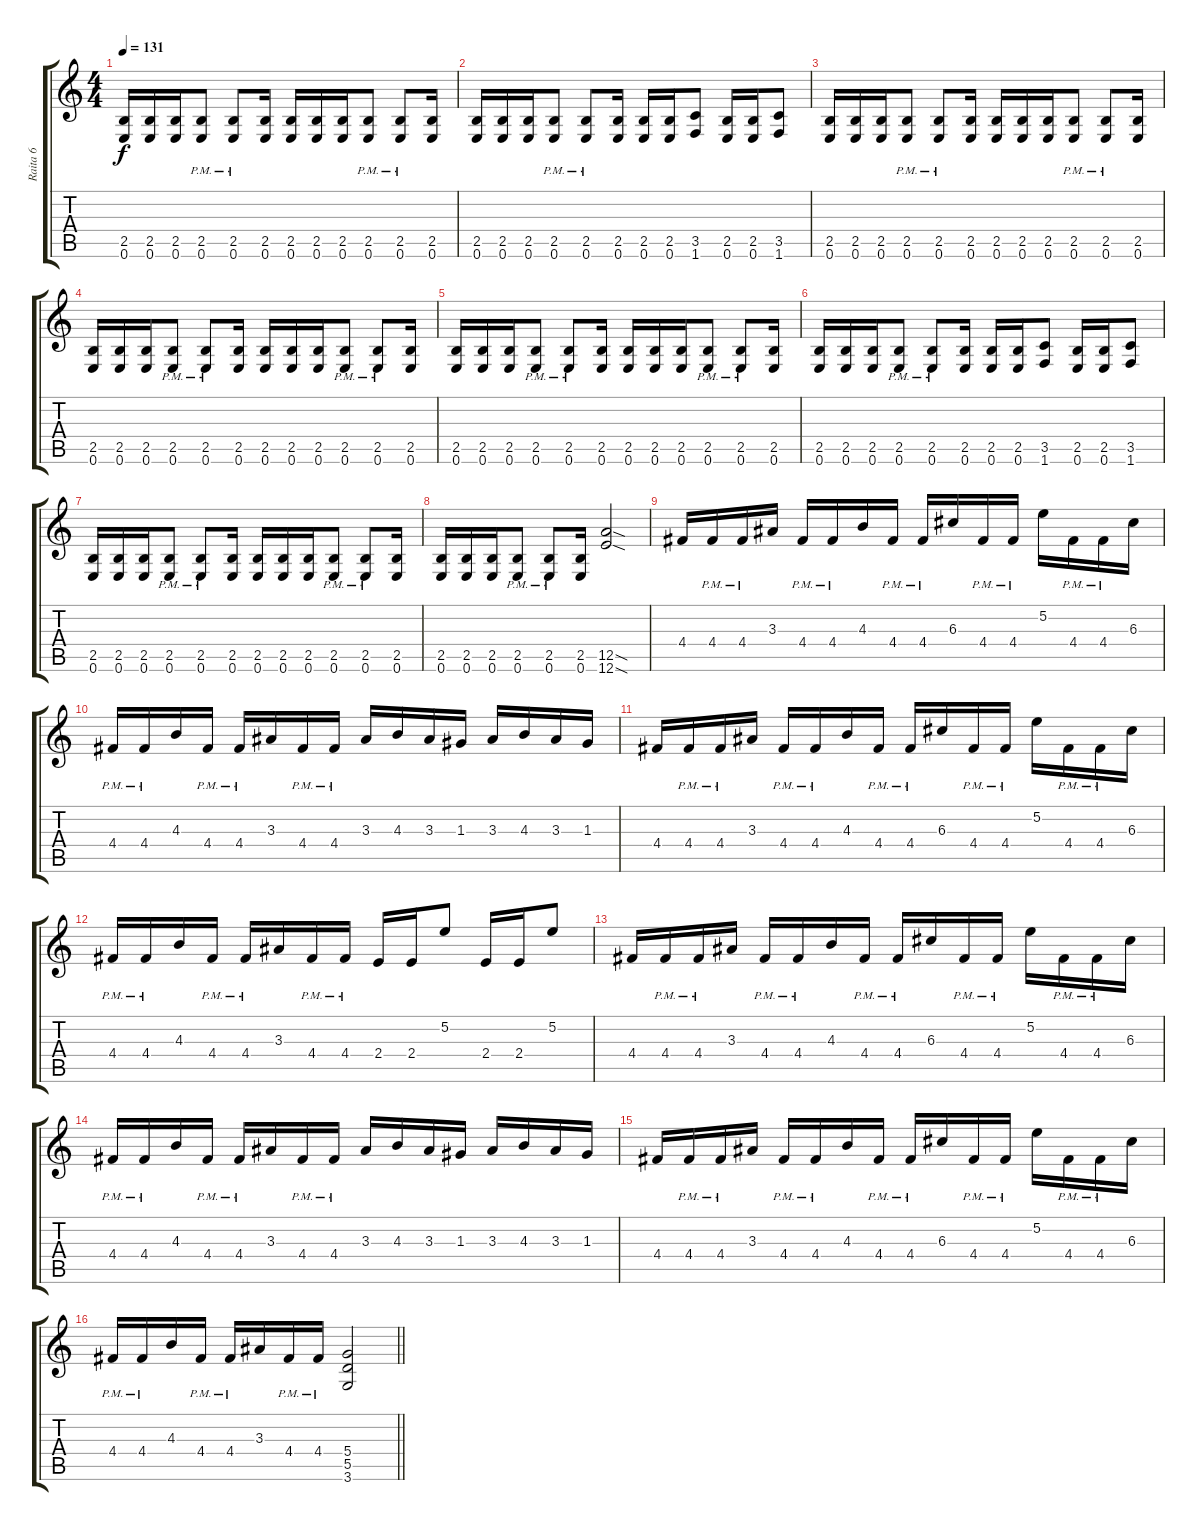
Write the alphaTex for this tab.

\track ("Raita 6" "Raita 6") {instrument distortionguitar}
\staff {score tabs}
\tuning (E4 B3 G3 D3 A2 E2) {hide}
\ts (4 4)
\tempo 131
\clef g2
\ks c
(2.5 0.6).16{dy f} (2.5 0.6).16 (2.5 0.6).16 (2.5{pm} 0.6{pm}).8 (2.5{pm} 0.6{pm}).8 (2.5 0.6).16 (2.5 0.6).16 (2.5 0.6).16 (2.5 0.6).16 (2.5{pm} 0.6{pm}).8 (2.5{pm} 0.6{pm}).8 (2.5 0.6).16 |
(2.5 0.6).16 (2.5 0.6).16 (2.5 0.6).16 (2.5{pm} 0.6{pm}).8 (2.5{pm} 0.6{pm}).8 (2.5 0.6).16 (2.5 0.6).16 (2.5 0.6).16 (3.5 1.6).8 (2.5 0.6).16 (2.5 0.6).16 (3.5 1.6).8 |
(2.5 0.6).16 (2.5 0.6).16 (2.5 0.6).16 (2.5{pm} 0.6{pm}).8 (2.5{pm} 0.6{pm}).8 (2.5 0.6).16 (2.5 0.6).16 (2.5 0.6).16 (2.5 0.6).16 (2.5{pm} 0.6{pm}).8 (2.5{pm} 0.6{pm}).8 (2.5 0.6).16 |
(2.5 0.6).16 (2.5 0.6).16 (2.5 0.6).16 (2.5{pm} 0.6{pm}).8 (2.5{pm} 0.6{pm}).8 (2.5 0.6).16 (2.5 0.6).16 (2.5 0.6).16 (2.5 0.6).16 (2.5{pm} 0.6{pm}).8 (2.5{pm} 0.6{pm}).8 (2.5 0.6).16 |
(2.5 0.6).16 (2.5 0.6).16 (2.5 0.6).16 (2.5{pm} 0.6{pm}).8 (2.5{pm} 0.6{pm}).8 (2.5 0.6).16 (2.5 0.6).16 (2.5 0.6).16 (2.5 0.6).16 (2.5{pm} 0.6{pm}).8 (2.5{pm} 0.6{pm}).8 (2.5 0.6).16 |
(2.5 0.6).16 (2.5 0.6).16 (2.5 0.6).16 (2.5{pm} 0.6{pm}).8 (2.5{pm} 0.6{pm}).8 (2.5 0.6).16 (2.5 0.6).16 (2.5 0.6).16 (3.5 1.6).8 (2.5 0.6).16 (2.5 0.6).16 (3.5 1.6).8 |
(2.5 0.6).16 (2.5 0.6).16 (2.5 0.6).16 (2.5{pm} 0.6{pm}).8 (2.5{pm} 0.6{pm}).8 (2.5 0.6).16 (2.5 0.6).16 (2.5 0.6).16 (2.5 0.6).16 (2.5{pm} 0.6{pm}).8 (2.5{pm} 0.6{pm}).8 (2.5 0.6).16 |
(2.5 0.6).16 (2.5 0.6).16 (2.5 0.6).16 (2.5{pm} 0.6{pm}).8 (2.5{pm} 0.6{pm}).8 (2.5 0.6).16 (12.5{sod} 12.6{sod}).2 |
4.4.16 4.4{pm}.16 4.4{pm}.16 3.3.16 4.4{pm}.16 4.4{pm}.16 4.3.16 4.4{pm}.16 4.4{pm}.16 6.3.16 4.4{pm}.16 4.4{pm}.16 5.2.16 4.4{pm}.16 4.4{pm}.16 6.3.16 |
4.4{pm}.16 4.4{pm}.16 4.3.16 4.4{pm}.16 4.4{pm}.16 3.3.16 4.4{pm}.16 4.4{pm}.16 3.3.16 4.3.16 3.3.16 1.3.16 3.3.16 4.3.16 3.3.16 1.3.16 |
4.4.16 4.4{pm}.16 4.4{pm}.16 3.3.16 4.4{pm}.16 4.4{pm}.16 4.3.16 4.4{pm}.16 4.4{pm}.16 6.3.16 4.4{pm}.16 4.4{pm}.16 5.2.16 4.4{pm}.16 4.4{pm}.16 6.3.16 |
4.4{pm}.16 4.4{pm}.16 4.3.16 4.4{pm}.16 4.4{pm}.16 3.3.16 4.4{pm}.16 4.4{pm}.16 2.4.16 2.4.16 5.2.8 2.4.16 2.4.16 5.2.8 |
4.4.16 4.4{pm}.16 4.4{pm}.16 3.3.16 4.4{pm}.16 4.4{pm}.16 4.3.16 4.4{pm}.16 4.4{pm}.16 6.3.16 4.4{pm}.16 4.4{pm}.16 5.2.16 4.4{pm}.16 4.4{pm}.16 6.3.16 |
4.4{pm}.16 4.4{pm}.16 4.3.16 4.4{pm}.16 4.4{pm}.16 3.3.16 4.4{pm}.16 4.4{pm}.16 3.3.16 4.3.16 3.3.16 1.3.16 3.3.16 4.3.16 3.3.16 1.3.16 |
4.4.16 4.4{pm}.16 4.4{pm}.16 3.3.16 4.4{pm}.16 4.4{pm}.16 4.3.16 4.4{pm}.16 4.4{pm}.16 6.3.16 4.4{pm}.16 4.4{pm}.16 5.2.16 4.4{pm}.16 4.4{pm}.16 6.3.16 |
\barLineRight lightlight
4.4{pm}.16 4.4{pm}.16 4.3.16 4.4{pm}.16 4.4{pm}.16 3.3.16 4.4{pm}.16 4.4{pm}.16 (5.4 5.5 3.6).2
